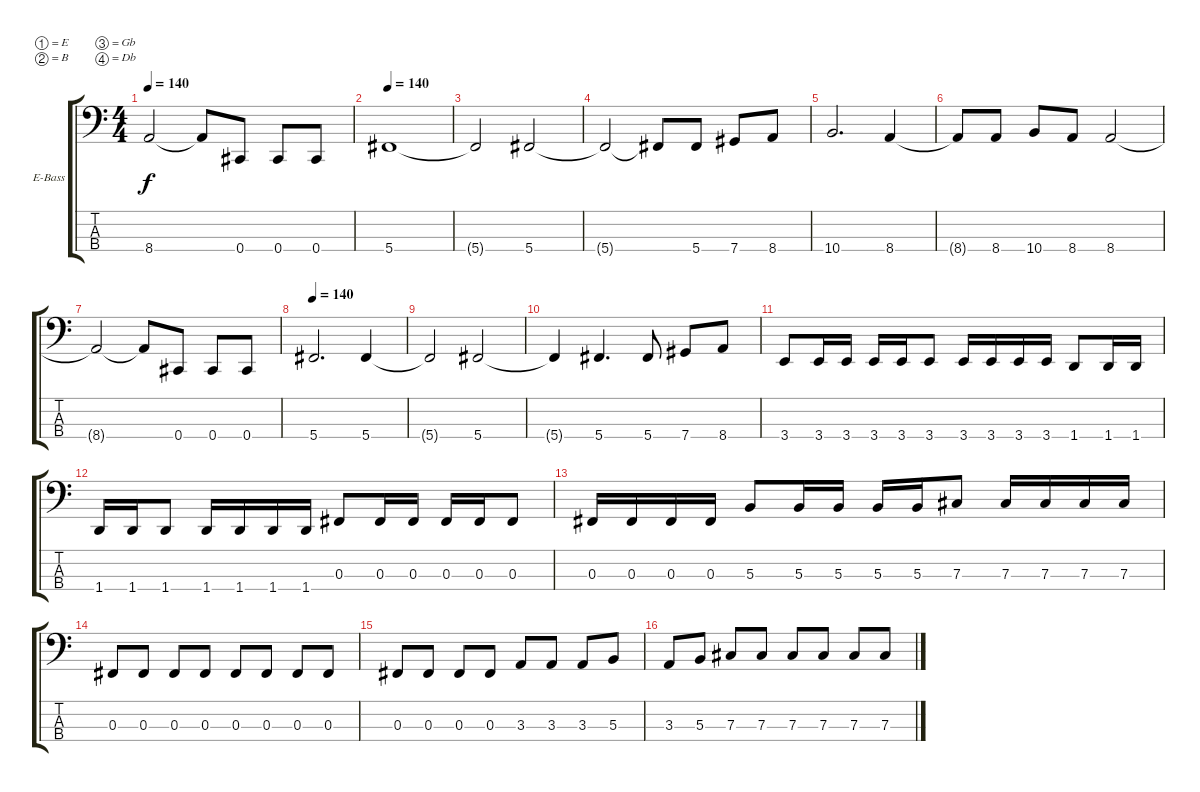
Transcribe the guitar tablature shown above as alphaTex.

\bracketExtendMode groupsimilarinstruments
\firstSystemTrackNameOrientation horizontal
\otherSystemsTrackNameOrientation horizontal
\track ("Bass" "E-Bass") {instrument electricbassfinger}
\staff {score tabs}
\tuning (E2 B1 Gb1 Db1)
\ts (4 4)
\tempo 140
\clef f4
\ks c
8.4{t}.2{dy f} 8.4{t}.8 0.4.8 0.4.8 0.4.8 |
\tempo 140
5.4.1 |
5.4{t}.2 5.4.2 |
5.4{t}.2 5.4{t}.8 5.4.8 7.4.8 8.4.8 |
10.4.2{d} 8.4.4 |
8.4{t}.8 8.4.8 10.4.8 8.4.8 8.4.2 |
8.4{t}.2 8.4{t}.8 0.4.8 0.4.8 0.4.8 |
\tempo 140
5.4.2{d} 5.4.4 |
5.4{t}.2 5.4.2 |
5.4{t}.4 5.4.4{d} 5.4.8 7.4.8 8.4.8 |
3.4.8 3.4.16 3.4.16 3.4.16 3.4.16 3.4.8 3.4.16 3.4.16 3.4.16 3.4.16 1.4.8 1.4.16 1.4.16 |
1.4.16 1.4.16 1.4.8 1.4.16 1.4.16 1.4.16 1.4.16 0.3.8 0.3.16 0.3.16 0.3.16 0.3.16 0.3.8 |
0.3.16 0.3.16 0.3.16 0.3.16 5.3.8 5.3.16 5.3.16 5.3.16 5.3.16 7.3.8 7.3.16 7.3.16 7.3.16 7.3.16 |
0.3.8 0.3.8 0.3.8 0.3.8 0.3.8 0.3.8 0.3.8 0.3.8 |
0.3.8 0.3.8 0.3.8 0.3.8 3.3.8 3.3.8 3.3.8 5.3.8 |
3.3.8 5.3.8 7.3.8 7.3.8 7.3.8 7.3.8 7.3.8 7.3.8
